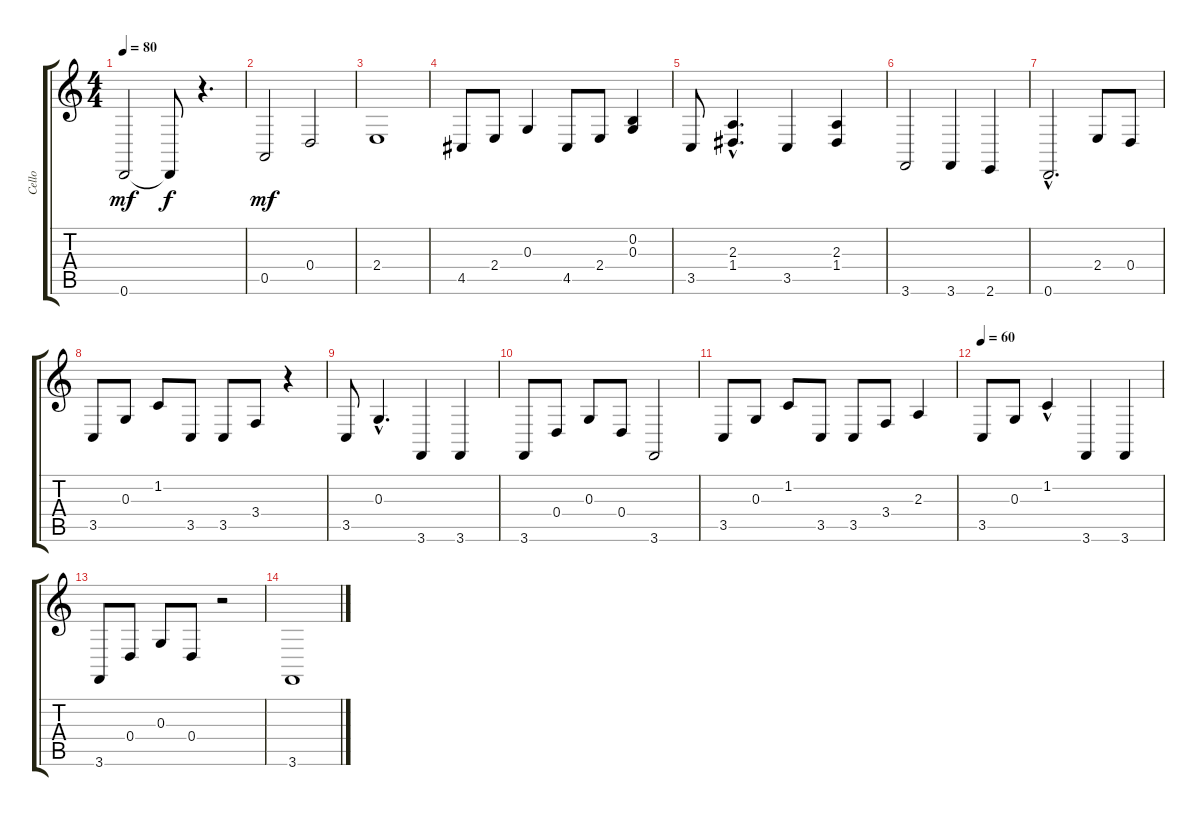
\track ("Cello" "Cello") {instrument cello}
\staff {score tabs}
\tuning (E4 B3 G3 D3 A2 D2) {hide}
\ts (4 4)
\tempo 80
\clef g2
\ks c
0.6.2{dy mf} 0.6{t}.8{dy f} r.4{d} |
0.5.2{dy mf} 0.4.2 |
2.4.1 |
4.5.8 2.4.8 0.3.4 4.5.8 2.4.8 (0.2 0.3).4 |
3.5.8 (2.3{hac} 1.4{hac}).4{d} 3.5.4 (2.3 1.4).4 |
3.6.2 3.6.4 2.6.4 |
0.6{hac}.2{d} 2.4.8 0.4.8 |
3.5.8 0.3.8 1.2.8 3.5.8 3.5.8 3.4.8 r.4 |
3.5.8 0.3{hac}.4{d} 3.6.4 3.6.4 |
3.6.8 0.4.8 0.3.8 0.4.8 3.6.2 |
3.5.8 0.3.8 1.2.8 3.5.8 3.5.8 3.4.8 2.3.4 |
\tempo 60
3.5.8 0.3.8 1.2{hac}.4 3.6.4 3.6.4 |
3.6.8 0.4.8 0.3.8 0.4.8 r.2 |
3.6.1
